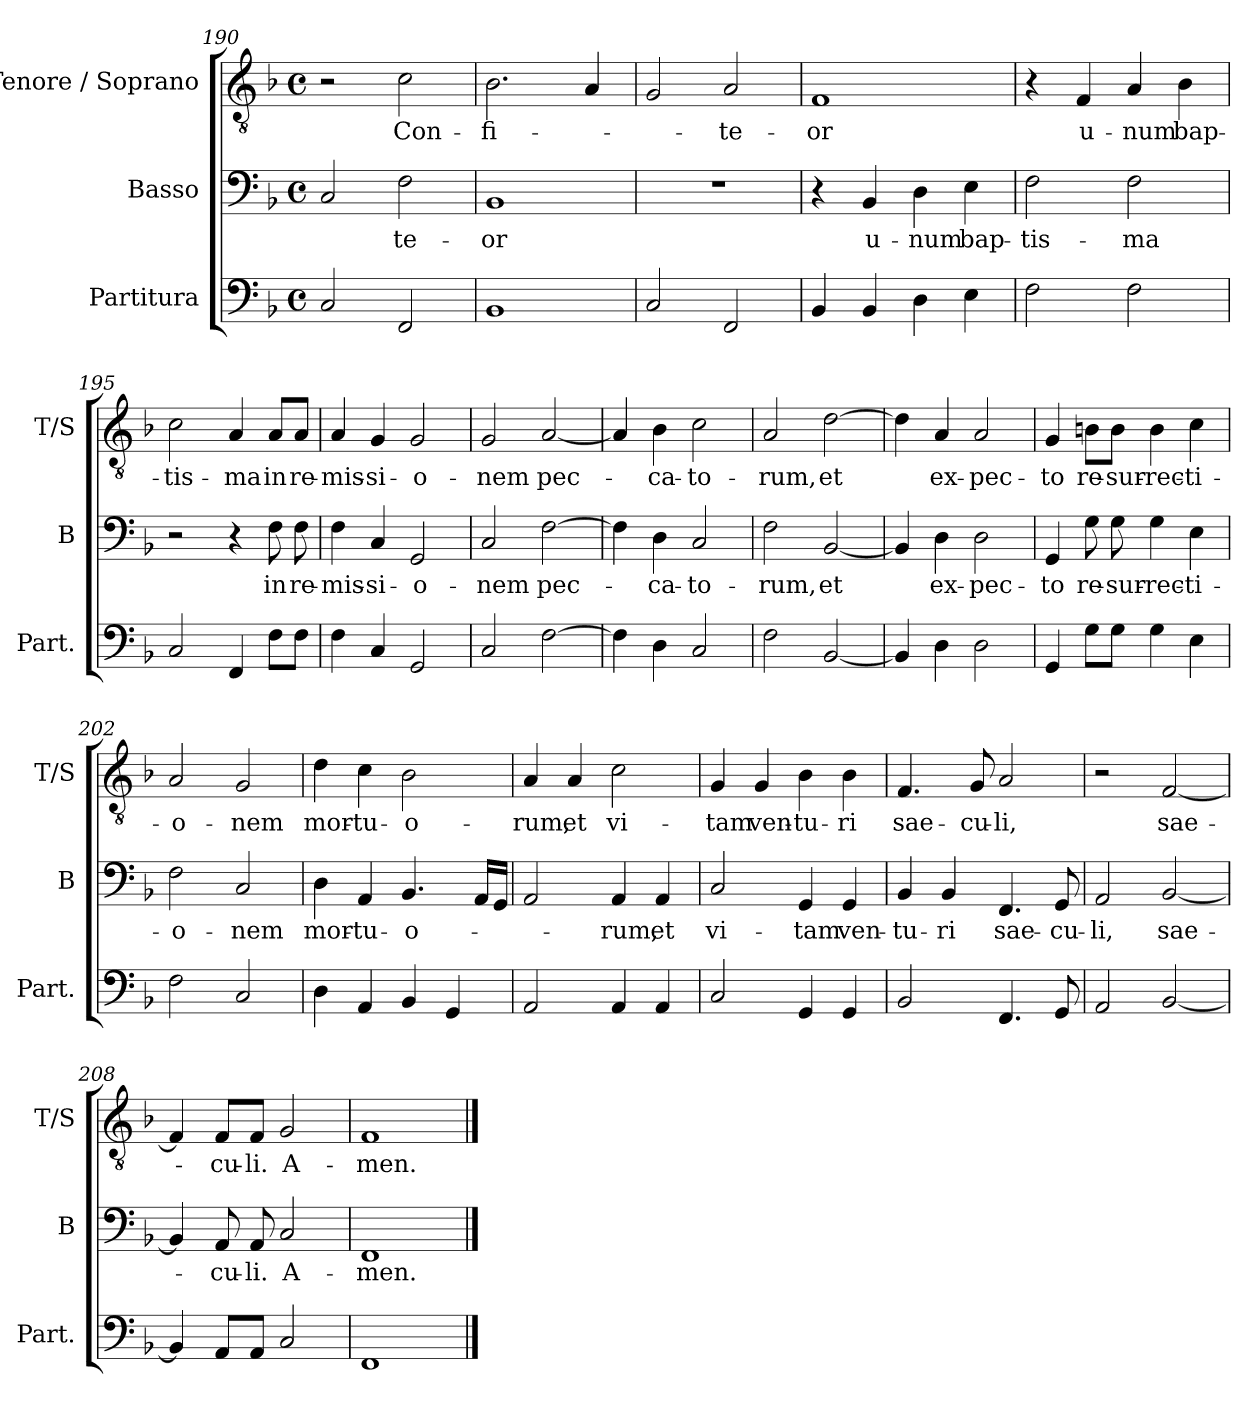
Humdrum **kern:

**kern	**kern	**text	**kern	**text
*part3	*part2	*part2	*part1	*part1
*staff3	*staff2	*staff2	*staff1	*staff1
*I"Partitura	*I"Basso	*	*I"Tenore / Soprano	*
*I'Part.	*I'B	*	*I'T/S	*
*clefF4	*clefF4	*	*clefGv2	*
*k[b-]	*k[b-]	*	*k[b-]	*
*F:	*F:	*	*F:	*
*M4/4	*M4/4	*	*M4/4	*
*met(c)	*met(c)	*	*met(c)	*
=190	=190	=190	=190	=190
2C/	2C/	.	2r	.
2FF/	2F\	-te-	2c\	Con-
=191	=191	=191	=191	=191
1BB-	1BB-	-or	2.B-\	-fi-
.	.	.	4A/	.
=192	=192	=192	=192	=192
2C/	1r	.	2G/	.
2FF/	.	.	2A/	-te-
=193	=193	=193	=193	=193
4BB-/	4r	.	1F	-or
4BB-/	4BB-/	u-	.	.
4D\	4D\	-num	.	.
4E\	4E\	bap-	.	.
=194	=194	=194	=194	=194
2F\	2F\	-tis-	4r	.
.	.	.	4F/	u-
2F\	2F\	-ma	4A/	-num
.	.	.	4B-\	bap-
=195	=195	=195	=195	=195
2C/	2r	.	2c\	-tis-
4FF/	4r	.	4A/	-ma
8F\L	8F\	in	8A/L	in
8F\J	8F\	re-	8A/J	re-
=196	=196	=196	=196	=196
4F\	4F\	-mis-	4A/	-mis-
4C/	4C/	-si-	4G/	-si-
2GG/	2GG/	-o-	2G/	-o-
=197	=197	=197	=197	=197
2C/	2C/	-nem	2G/	-nem
[2F\	[2F\	pec-	[2A/	pec-
=198	=198	=198	=198	=198
4F\]	4F\]	.	4A/]	.
4D>\	4D\	-ca-	4B-\	-ca-
2C/	2C/	-to-	2c\	-to-
=199	=199	=199	=199	=199
2F\	2F\	-rum,	2A/	-rum,
[2BB-/	[2BB-/	et	[2d\	et
=200	=200	=200	=200	=200
4BB-/]	4BB-/]	.	4d\]	.
4D\	4D\	ex-	4A/	ex-
2D\	2D\	-pec-	2A/	-pec-
=201	=201	=201	=201	=201
4GG/	4GG/	-to	4G/	-to
8G\L	8G\	re-	8Bn\L	re-
8G\J	8G\	-sur-	8B\J	-sur-
4G\	4G\	-rec-	4B\	-rec-
4E>\	4E\	-ti-	4c\	-ti-
=202	=202	=202	=202	=202
2F\	2F\	-o-	2A/	-o-
2C/	2C/	-nem	2G/	-nem
=203	=203	=203	=203	=203
4D\	4D\	mor-	4d\	mor-
4AA/	4AA/	-tu-	4c\	-tu-
4BB-/	4.BB-/	-o-	2B-\	-o-
4GG/	.	.	.	.
.	16AA/LL	.	.	.
.	16GG/JJ	.	.	.
=204	=204	=204	=204	=204
2AA/	2AA/	.	4A/	-rum,
.	.	.	4A/	et
4AA/	4AA/	-rum,	2c\	vi-
4AA/	4AA/	et	.	.
=205	=205	=205	=205	=205
2C/	2C/	vi-	4G/	-tam
.	.	.	4G/	ven-
4GG/	4GG/	-tam	4B-\	-tu-
4GG/	4GG/	ven-	4B-\	-ri
=206	=206	=206	=206	=206
2BB-/	4BB-/	-tu-	4.F/	sae-
.	4BB-/	-ri	.	.
.	.	.	8G/	-cu-
4.FF/	4.FF/	sae-	2A/	-li,
8GG/	8GG/	-cu-	.	.
=207	=207	=207	=207	=207
2AA/	2AA/	-li,	2r	.
[2BB-/	[2BB-/	sae-	[2F/	sae-
=208	=208	=208	=208	=208
4BB-/]	4BB-/]	.	4F/]	.
8AA>/L	8AA/	-cu-	8F/L	-cu-
8AA>/J	8AA/	-li.	8F/J	-li.
2C/	2C/	A-	2G/	A-
=209	=209	=209	=209	=209
1FF	1FF	-men.	1F	-men.
==	==	==	==	==
*-	*-	*-	*-	*-
